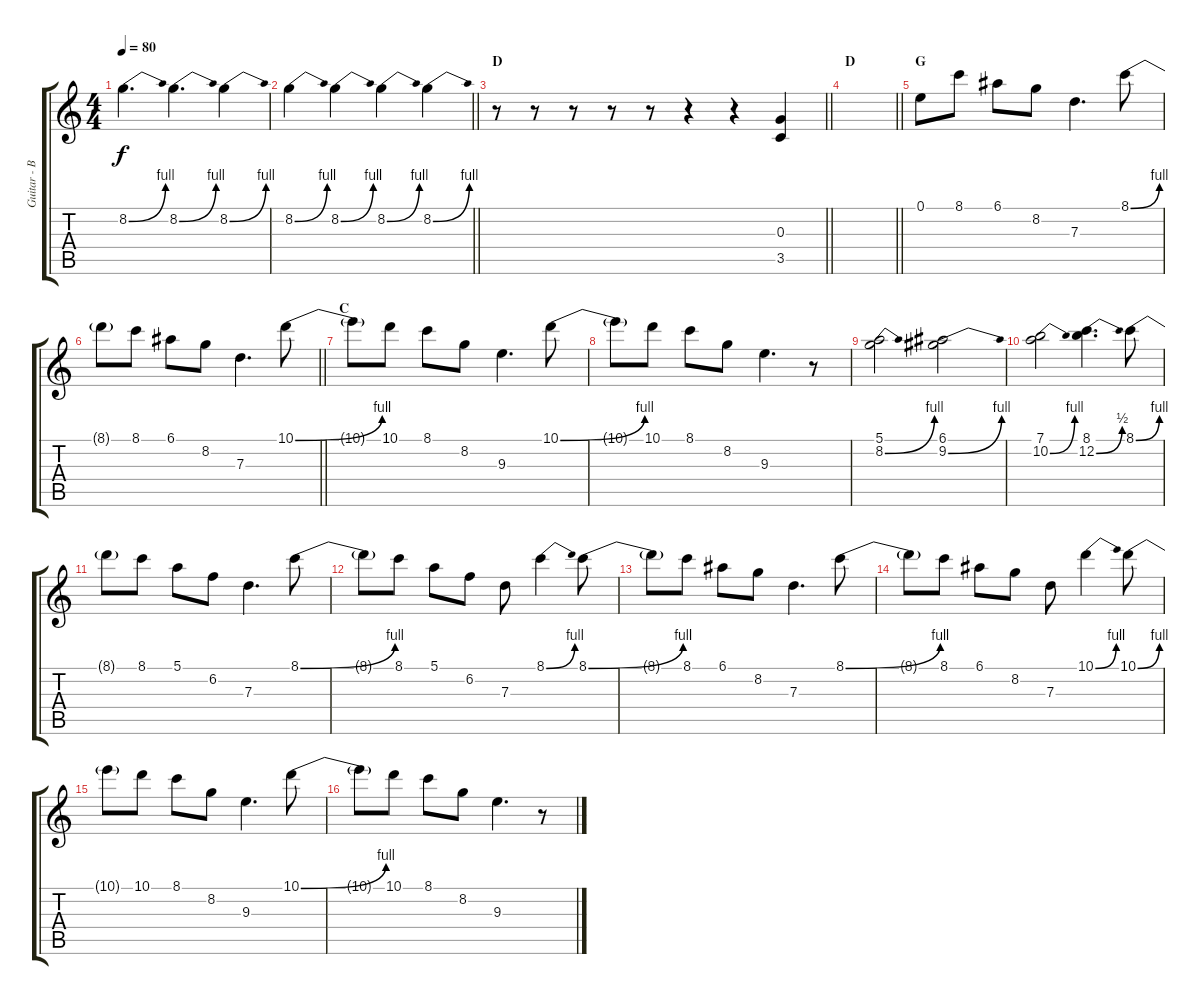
\track ("Guitar - Blackmore Lead 1" "Guitar - B") {instrument distortionguitar}
\staff {score tabs}
\tuning (E4 B3 G3 D3 A2 E2) {hide}
\ts (4 4)
\tempo 80
\clef g2
\ks c
8.2{be (bend 0 0 60 4)}.4{d dy f} 8.2{be (bend 0 0 60 4)}.4{d} 8.2{be (bend 0 0 60 4)}.4 |
\barLineRight lightlight
8.2{be (bend 0 0 60 4)}.4 8.2{be (bend 0 0 60 4)}.4 8.2{be (bend 0 0 60 4)}.4 8.2{be (bend 0 0 60 4)}.4 |
\section ("" "D")
\barLineRight lightlight
r.8 r.8 r.8 r.8 r.8 r.4 r.4 (0.3 3.5).4 |
\section ("" "D")
\barLineRight lightlight
|
\section ("" "G")
0.1.8 8.1.8 6.1.8 8.2.8 7.3.4{d} 8.1{be (bend 0 0 60 4)}.8 |
\barLineRight lightlight
8.1{t}.8 8.1.8 6.1.8 8.2.8 7.3.4{d} 10.1{be (bend 0 0 60 4)}.8 |
\section ("" "C")
10.1{t}.8 10.1.8 8.1.8 8.2.8 9.3.4{d} 10.1{be (bend 0 0 60 4)}.8 |
10.1{t}.8 10.1.8 8.1.8 8.2.8 9.3.4{d} r.8 |
(5.1 8.2{be (bend 0 0 60 4)}).2 (6.1 9.2{be (bend 0 0 60 4)}).2 |
(7.1 10.2{be (bend 0 0 60 4)}).2 (8.1 12.2{be (bend 0 0 60 2)}).4{d} 8.1{be (bend 0 0 60 4)}.8 |
8.1{t}.8 8.1.8 5.1.8 6.2.8 7.3.4{d} 8.1{be (bend 0 0 60 4)}.8 |
8.1{t}.8 8.1.8 5.1.8 6.2.8 7.3.8 8.1{be (bend 0 0 60 4)}.4 8.1{be (bend 0 0 60 4)}.8 |
8.1{t}.8 8.1.8 6.1.8 8.2.8 7.3.4{d} 8.1{be (bend 0 0 60 4)}.8 |
8.1{t}.8 8.1.8 6.1.8 8.2.8 7.3.8 10.1{be (bend 0 0 60 4)}.4 10.1{be (bend 0 0 60 4)}.8 |
10.1{t}.8 10.1.8 8.1.8 8.2.8 9.3.4{d} 10.1{be (bend 0 0 60 4)}.8 |
10.1{t}.8 10.1.8 8.1.8 8.2.8 9.3.4{d} r.8
